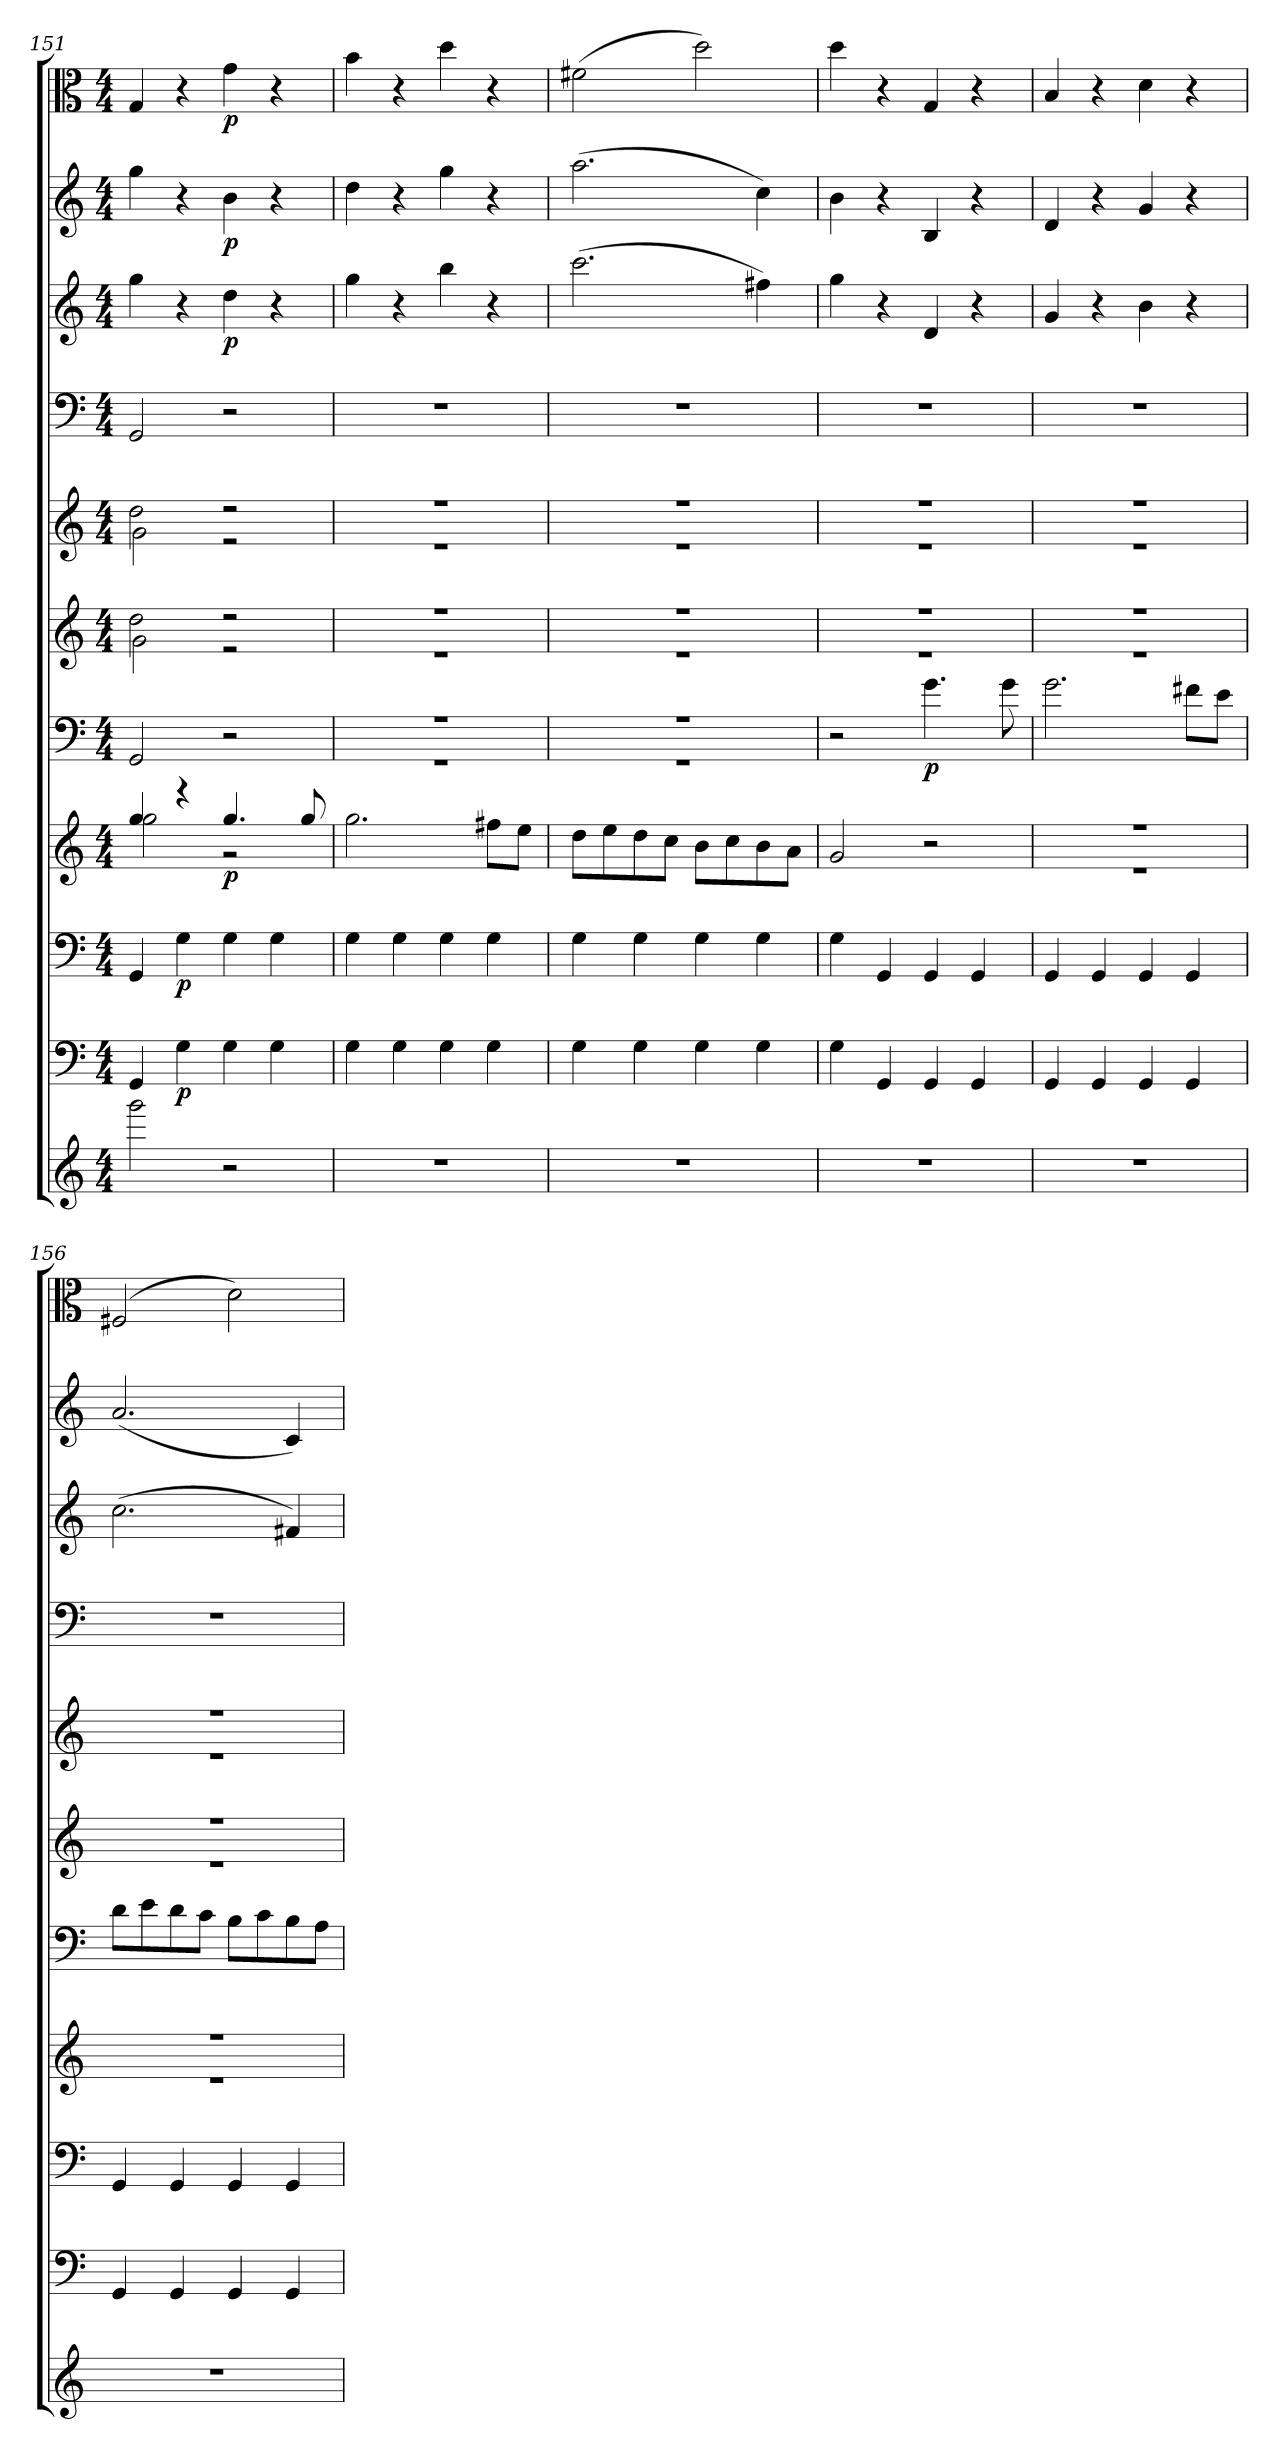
**kern	**kern	**dynam	**kern	**dynam	**kern	**dynam	**kern	**dynam	**kern	**kern	**kern	**kern	**dynam	**kern	**dynam	**kern	**dynam
*part11	*part10	*part10	*part9	*part9	*part8	*part8	*part7	*part7	*part6	*part5	*part4	*part3	*part3	*part2	*part2	*part1	*part1
*staff11	*staff10	*staff10	*staff9	*staff9	*staff8	*staff8	*staff7	*staff7	*staff6	*staff5	*staff4	*staff3	*staff3	*staff2	*staff2	*staff1	*staff1
*clefG2	*clefF4	*	*clefF4	*	*clefG2	*	*clefF4	*	*clefG2	*clefG2	*clefF4	*clefG2	*	*clefG2	*	*clefC3	*
*k[]	*k[]	*	*k[]	*	*k[]	*	*k[]	*	*k[]	*k[]	*k[]	*k[]	*	*k[]	*	*k[]	*
*C:	*C:	*	*C:	*	*C:	*	*C:	*	*C:	*C:	*C:	*C:	*	*C:	*	*C:	*
*M4/4	*M4/4	*	*M4/4	*	*M4/4	*	*M4/4	*	*M4/4	*M4/4	*M4/4	*M4/4	*	*M4/4	*	*M4/4	*
=151	=151	=151	=151	=151	=151	=151	=151	=151	=151	=151	=151	=151	=151	=151	=151	=151	=151
*	*	*	*	*	*^	*	*	*	*^	*^	*	*	*	*	*	*	*
2ggg\	4GG/	.	4GG/	.	4gg/	2gg\	.	2GG/	.	2dd\	2g\	2dd\	2g\	2GG/	4gg\	.	4gg\	.	4G/	.
.	4G\	p	4G\	p	4r	.	.	.	.	.	.	.	.	.	4r	.	4r	.	4r	.
2r	4G\	.	4G\	.	4.gg/	2r	p	2r	.	2r	2r	2r	2r	2r	4dd\	p	4b\	p	4g\	p
.	4G\	.	4G\	.	.	.	.	.	.	.	.	.	.	.	4r	.	4r	.	4r	.
.	.	.	.	.	8gg/	.	.	.	.	.	.	.	.	.	.	.	.	.	.	.
*	*	*	*	*	*v	*v	*	*	*	*	*	*	*	*	*	*	*	*	*	*
=152	=152	=152	=152	=152	=152	=152	=152	=152	=152	=152	=152	=152	=152	=152	=152	=152	=152	=152	=152
*	*	*	*	*	*	*	*^	*	*	*	*	*	*	*	*	*	*	*	*
1r	4G\	.	4G\	.	2.gg\	.	1r	1r	.	1r	1r	1r	1r	1r	4gg\	.	4dd\	.	4b\	.
.	4G\	.	4G\	.	.	.	.	.	.	.	.	.	.	.	4r	.	4r	.	4r	.
.	4G\	.	4G\	.	.	.	.	.	.	.	.	.	.	.	4bb\	.	4gg\	.	4dd\	.
.	4G\	.	4G\	.	8ff#X\L	.	.	.	.	.	.	.	.	.	4r	.	4r	.	4r	.
.	.	.	.	.	8ee\J	.	.	.	.	.	.	.	.	.	.	.	.	.	.	.
=153	=153	=153	=153	=153	=153	=153	=153	=153	=153	=153	=153	=153	=153	=153	=153	=153	=153	=153	=153	=153
1r	4G\	.	4G\	.	8dd\L	.	1r	1r	.	1r	1r	1r	1r	1r	(2.ccc\	.	(2.aa\	.	(2f#X\	.
.	.	.	.	.	8ee\	.	.	.	.	.	.	.	.	.	.	.	.	.	.	.
.	4G\	.	4G\	.	8dd\	.	.	.	.	.	.	.	.	.	.	.	.	.	.	.
.	.	.	.	.	8cc\J	.	.	.	.	.	.	.	.	.	.	.	.	.	.	.
.	4G\	.	4G\	.	8b\L	.	.	.	.	.	.	.	.	.	.	.	.	.	2dd\)	.
.	.	.	.	.	8cc\	.	.	.	.	.	.	.	.	.	.	.	.	.	.	.
.	4G\	.	4G\	.	8b\	.	.	.	.	.	.	.	.	.	4ff#X\)	.	4cc\)	.	.	.
.	.	.	.	.	8a\J	.	.	.	.	.	.	.	.	.	.	.	.	.	.	.
*	*	*	*	*	*	*	*v	*v	*	*	*	*	*	*	*	*	*	*	*	*
=154	=154	=154	=154	=154	=154	=154	=154	=154	=154	=154	=154	=154	=154	=154	=154	=154	=154	=154	=154
1r	4G\	.	4G\	.	2g/	.	2r	.	1r	1r	1r	1r	1r	4gg\	.	4b\	.	4dd\	.
.	4GG/	.	4GG/	.	.	.	.	.	.	.	.	.	.	4r	.	4r	.	4r	.
.	4GG/	.	4GG/	.	2r	.	4.g\	p	.	.	.	.	.	4d/	.	4B/	.	4G/	.
.	4GG/	.	4GG/	.	.	.	.	.	.	.	.	.	.	4r	.	4r	.	4r	.
.	.	.	.	.	.	.	8g\	.	.	.	.	.	.	.	.	.	.	.	.
=155	=155	=155	=155	=155	=155	=155	=155	=155	=155	=155	=155	=155	=155	=155	=155	=155	=155	=155	=155
*	*	*	*	*	*^	*	*	*	*	*	*	*	*	*	*	*	*	*	*
1r	4GG/	.	4GG/	.	1r	1r	.	2.g\	.	1r	1r	1r	1r	1r	4g/	.	4d/	.	4B/	.
.	4GG/	.	4GG/	.	.	.	.	.	.	.	.	.	.	.	4r	.	4r	.	4r	.
.	4GG/	.	4GG/	.	.	.	.	.	.	.	.	.	.	.	4b\	.	4g/	.	4d\	.
.	4GG/	.	4GG/	.	.	.	.	8f#X\L	.	.	.	.	.	.	4r	.	4r	.	4r	.
.	.	.	.	.	.	.	.	8e\J	.	.	.	.	.	.	.	.	.	.	.	.
=156	=156	=156	=156	=156	=156	=156	=156	=156	=156	=156	=156	=156	=156	=156	=156	=156	=156	=156	=156	=156
1r	4GG/	.	4GG/	.	1r	1r	.	8d\L	.	1r	1r	1r	1r	1r	(2.cc\	.	(2.a/	.	(2F#X/	.
.	.	.	.	.	.	.	.	8e\	.	.	.	.	.	.	.	.	.	.	.	.
.	4GG/	.	4GG/	.	.	.	.	8d\	.	.	.	.	.	.	.	.	.	.	.	.
.	.	.	.	.	.	.	.	8c\J	.	.	.	.	.	.	.	.	.	.	.	.
.	4GG/	.	4GG/	.	.	.	.	8B\L	.	.	.	.	.	.	.	.	.	.	2d\)	.
.	.	.	.	.	.	.	.	8c\	.	.	.	.	.	.	.	.	.	.	.	.
.	4GG/	.	4GG/	.	.	.	.	8B\	.	.	.	.	.	.	4f#X/)	.	4c/)	.	.	.
.	.	.	.	.	.	.	.	8A\J	.	.	.	.	.	.	.	.	.	.	.	.
*	*	*	*	*	*	*	*	*	*	*v	*v	*	*	*	*	*	*	*	*	*
*	*	*	*	*	*v	*v	*	*	*	*	*v	*v	*	*	*	*	*	*	*
=	=	=	=	=	=	=	=	=	=	=	=	=	=	=	=	=	=
*-	*-	*-	*-	*-	*-	*-	*-	*-	*-	*-	*-	*-	*-	*-	*-	*-	*-
